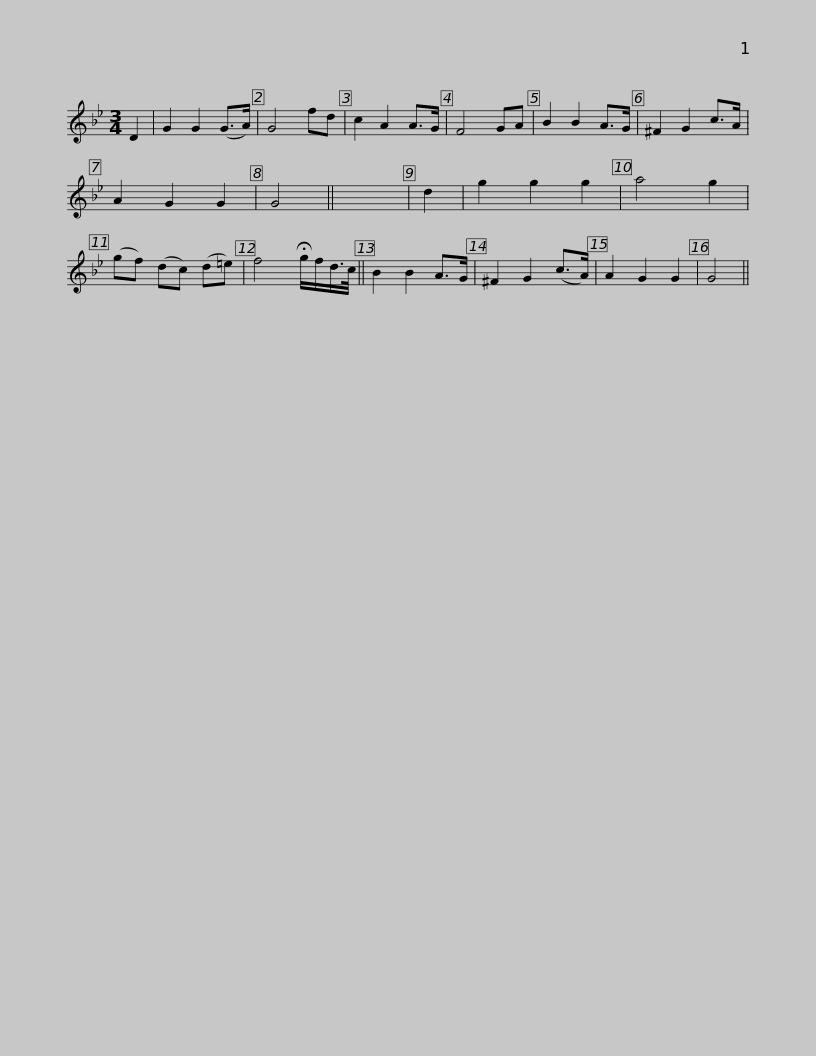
X:1
L:1/8
M:3/4
I:linebreak $
K:Gmin
V:1 treble
V:1
 D2 | G2 G2 (G>A) | G4 fd | c2 A2 A>G | F4 GA | %5
 B2 B2 A>G | ^F2 G2 c>A | A2 G2 G2 | G4 || x6 | %10
 d2 | g2 g2 g2 | a4 g2 |$ (gf) (dc) (d=e) | f4 !fermata!g/f/d/>c/ || %15
 B2 B2 A>G | ^F2 G2 (c>A) | A2 G2 G2 | G4 || %19
